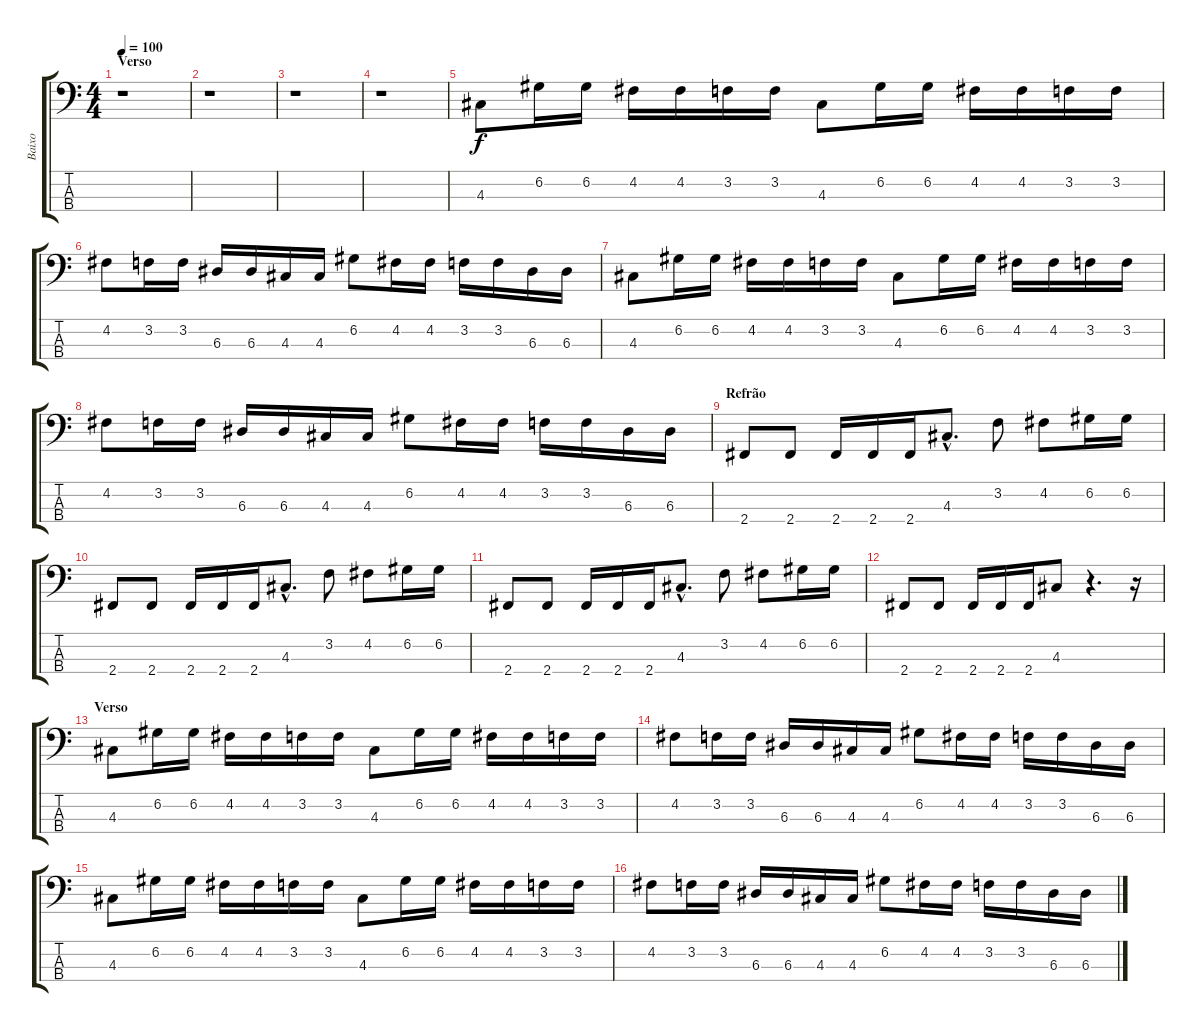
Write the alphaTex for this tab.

\track ("Baixo" "Baixo") {instrument electricbasspick}
\staff {score tabs}
\tuning (G2 D2 A1 E1) {hide}
\ts (4 4)
\section ("" "Verso")
\tempo 100
\clef f4
\ks c
r.1{dy f instrument electricbasspick} |
r.1 |
r.1 |
r.1 |
4.3.8 6.2.16 6.2.16 4.2.16 4.2.16 3.2.16 3.2.16 4.3.8 6.2.16 6.2.16 4.2.16 4.2.16 3.2.16 3.2.16 |
4.2.8 3.2.16 3.2.16 6.3.16 6.3.16 4.3.16 4.3.16 6.2.8 4.2.16 4.2.16 3.2.16 3.2.16 6.3.16 6.3.16 |
4.3.8 6.2.16 6.2.16 4.2.16 4.2.16 3.2.16 3.2.16 4.3.8 6.2.16 6.2.16 4.2.16 4.2.16 3.2.16 3.2.16 |
4.2.8 3.2.16 3.2.16 6.3.16 6.3.16 4.3.16 4.3.16 6.2.8 4.2.16 4.2.16 3.2.16 3.2.16 6.3.16 6.3.16 |
\section ("" "Refrão")
2.4.8 2.4.8 2.4.16 2.4.16 2.4.16 4.3{hac}.8{d} 3.2.8 4.2.8 6.2.16 6.2.16 |
2.4.8 2.4.8 2.4.16 2.4.16 2.4.16 4.3{hac}.8{d} 3.2.8 4.2.8 6.2.16 6.2.16 |
2.4.8 2.4.8 2.4.16 2.4.16 2.4.16 4.3{hac}.8{d} 3.2.8 4.2.8 6.2.16 6.2.16 |
2.4.8 2.4.8 2.4.16 2.4.16 2.4.16 4.3.8 r.4{d} r.16 |
\section ("" "Verso")
4.3.8 6.2.16 6.2.16 4.2.16 4.2.16 3.2.16 3.2.16 4.3.8 6.2.16 6.2.16 4.2.16 4.2.16 3.2.16 3.2.16 |
4.2.8 3.2.16 3.2.16 6.3.16 6.3.16 4.3.16 4.3.16 6.2.8 4.2.16 4.2.16 3.2.16 3.2.16 6.3.16 6.3.16 |
4.3.8 6.2.16 6.2.16 4.2.16 4.2.16 3.2.16 3.2.16 4.3.8 6.2.16 6.2.16 4.2.16 4.2.16 3.2.16 3.2.16 |
4.2.8 3.2.16 3.2.16 6.3.16 6.3.16 4.3.16 4.3.16 6.2.8 4.2.16 4.2.16 3.2.16 3.2.16 6.3.16 6.3.16
